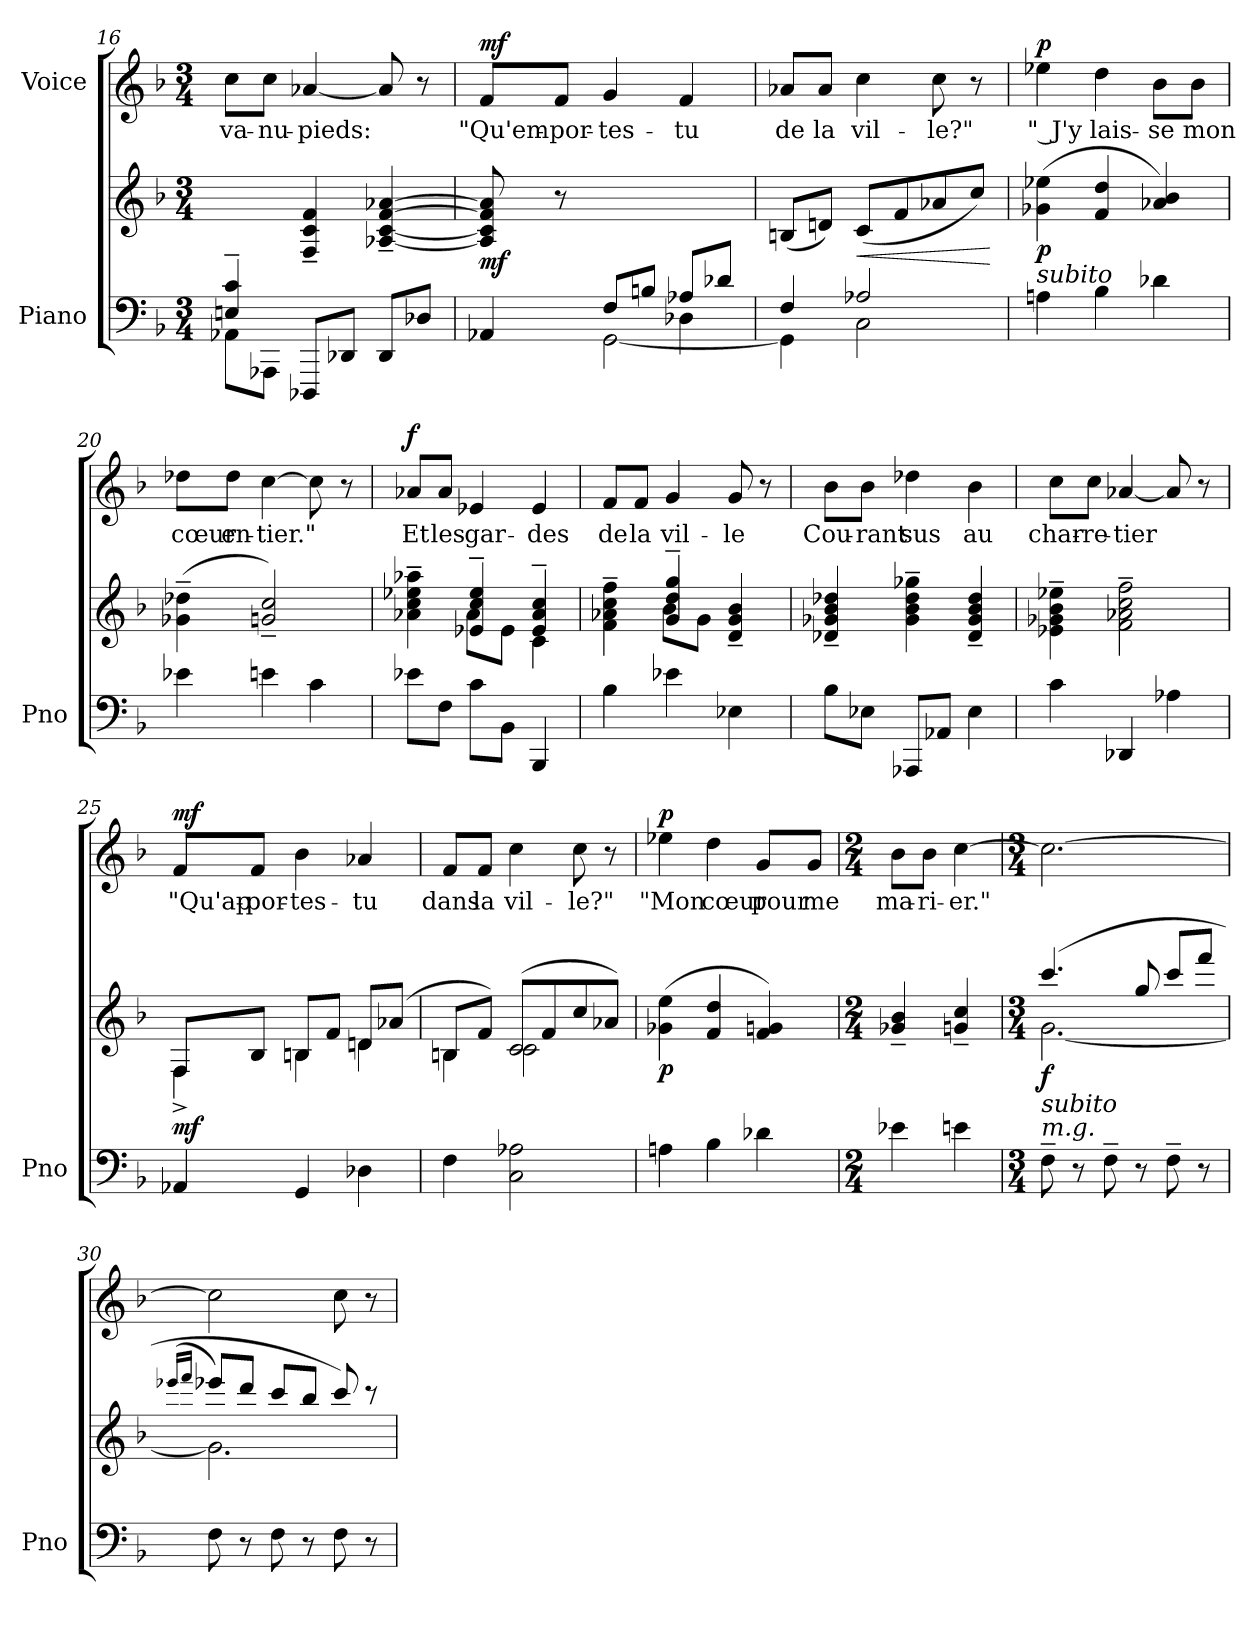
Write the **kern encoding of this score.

**kern	**kern	**dynam	**kern	**text	**dynam
*part2	*part2	*part2	*part1	*part1	*part1
*staff3	*staff2	*staff2/3	*staff1	*staff1	*staff1
*I"Piano	*	*	*I"Voice	*	*
*I'Pno	*	*	*	*	*
*clefF4	*clefG2	*	*clefG2	*	*
*k[b-]	*k[b-]	*	*k[b-]	*	*
*M3/4	*M3/4	*	*M3/4	*	*
=16	=16	=16	=16	=16	=16
*^	*	*	*	*	*
!	!	!	!	!	!LO:LY:b	!
4En/~ 4c/~	8AA-X\L	4ryy	.	8cc\L	va-	.
!	!	!	!	!	!LO:LY:b	!
.	8AAA-X\J	.	.	8cc\J	-nu-	.
!	!	!	!	!	!LO:LY:b	!
2ryy	8DDD-X/L	4F/~ 4c/~ 4f/~	.	[4a-X/	-pieds:	.
.	8DD-X/J	.	.	.	.	.
.	8DD-/L	[4A-X/~ [4c/~ [4f/~ [4a-X/~	.	8a-/]	.	.
.	8D-X/J	.	.	8r	.	.
=17	=17	=17	=17	=17	=17	=17
*	*^	*	*	*	*	*
!	!	!	!	!LO:DY:b	!	!LO:LY:b	!LO:DY:a
4ryy	4AA-X/	2ryy	8A-/] 8c/] 8f/] 8a-/]	mf	8f/L	"Qu'em-	mf
!	!	!	!	!	!	!LO:LY:b	!
.	.	.	8r	.	8f/J	-por-	.
!	!	!	!	!	!	!LO:LY:b	!
8F/L	[2GG\	.	2ryy	.	4g/	-tes-	.
8Bn/J	.	.	.	.	.	.	.
!	!	!	!	!	!	!LO:LY:b	!
8A-X/L	.	4D-X\	.	.	4f/	-tu	.
8d-X/J	.	.	.	.	.	.	.
*	*v	*v	*	*	*	*	*
=18	=18	=18	=18	=18	=18	=18
!	!	!	!	!	!LO:LY:b	!
4F/	4GG\]	(<8Bn/L	.	8a-X/L	de	.
!	!	!	!	!	!LO:LY:b	!
.	.	8dn/J)	.	8a-/J	la	.
!	!	!	!LO:HP:b	!	!LO:LY:b	!
2A-X/	2C\	(<8c/L	<	4cc\	vil-	.
.	.	8f/	.	.	.	.
!	!	!	!	!	!LO:LY:b	!
.	.	8a-X/	.	8cc\	-le?"	.
.	.	8cc/J)	.	8r	.	.
*v	*v	*	*	*	*	*
.	.	[	.	.	.
!!LO:PB:g=z
=19	=19	=19	=19	=19	=19
!	!LO:TX:b:i:t=subito	!	!	!	!
!	!	!LO:DY:b	!	!LO:LY:b	!LO:DY:a
4An\	(>4g-X\ 4ee-X\	p	4ee-X\	" J'y	p
!	!	!	!	!LO:LY:b	!
4B-\	4f/ 4dd/	.	4dd\	lais-	.
!	!	!	!	!LO:LY:b	!
4d-X\	4a-X/ 4b-/)	.	8b-\L	-se	.
!	!	!	!	!LO:LY:b	!
.	.	.	8b-\J	mon	.
=20	=20	=20	=20	=20	=20
!	!	!	!	!LO:LY:b	!
4e-X\	(>4g-X\~ 4dd-X\~	.	8dd-X\L	cœur	.
!	!	!	!	!LO:LY:b	!
.	.	.	8dd-\J	en-	.
!	!	!	!	!LO:LY:b	!
4en\	2gn/~ 2cc/~)	.	[4cc\	-tier."	.
4c\	.	.	8cc\]	.	.
.	.	.	8r	.	.
=21	=21	=21	=21	=21	=21
*	*^	*	*	*	*
!	!	!	!	!	!LO:LY:b	!LO:DY:a
8e-X\L	4a-X\~ 4cc\~ 4ee-X\~ 4aa-X\~	4ryy	.	8a-X/L	Et	f
!	!	!	!	!	!LO:LY:b	!
8F\J	.	.	.	8a-/J	les	.
!	!	!	!	!	!LO:LY:b	!
8c\L	4e-X/~ 4cc/~ 4ee-/~	8a-\L	.	4e-X/	gar-	.
8BB-\J	.	8e-\J	.	.	.	.
!	!	!	!	!	!LO:LY:b	!
4BBB-/	4e-/~ 4a-/~ 4cc/~	4c\	.	4e-/	-des	.
=22	=22	=22	=22	=22	=22	=22
!	!	!	!	!	!LO:LY:b	!
4B-\	4f\~ 4a-X\~ 4cc\~ 4ff\~	4ryy	.	8f/L	de	.
!	!	!	!	!	!LO:LY:b	!
.	.	.	.	8f/J	la	.
!	!	!	!	!	!LO:LY:b	!
4e-X\	4g/~ 4dd/~ 4gg/~	8b-\L	.	4g/	vil-	.
.	.	8g\J	.	.	.	.
!	!	!	!	!	!LO:LY:b	!
4E-X\	4d/~ 4g/~ 4b-/~	4ryy	.	8g/	-le	.
.	.	.	.	8r	.	.
*	*v	*v	*	*	*	*
=23	=23	=23	=23	=23	=23
!	!	!	!	!LO:LY:b	!
8B-\L	4d-X/~ 4g-X/~ 4b-/~ 4dd-X/~	.	8b-\L	Cou-	.
!	!	!	!	!LO:LY:b	!
8E-X\J	.	.	8b-\J	-rant	.
!	!	!	!	!LO:LY:b	!
8AAA-X/L	4g-\~ 4b-\~ 4dd-\~ 4gg-X\~	.	4dd-X\	sus	.
8AA-X/J	.	.	.	.	.
!	!	!	!	!LO:LY:b	!
4E-\	4d-/~ 4g-/~ 4b-/~ 4dd-/~	.	4b-\	au	.
!!LO:LB:g=z
=24	=24	=24	=24	=24	=24
!	!	!	!	!LO:LY:b	!
4c\	4e-X\~ 4g-X\~ 4b-\~ 4ee-X\~	.	8cc\L	char-	.
!	!	!	!	!LO:LY:b	!
.	.	.	8cc\J	-re-	.
!	!	!	!	!LO:LY:b	!
4DD-X/	2f\~ 2a-X\~ 2cc\~ 2ff\~	.	[4a-X/	-tier	.
4A-X\	.	.	8a-/]	.	.
.	.	.	8r	.	.
=25	=25	=25	=25	=25	=25
*	*^	*	*	*	*
!	!	!	!LO:DY:b	!	!LO:LY:b	!LO:DY:a
4AA-X/	8F/L	(<4F^\	mf	8f/L	"Qu'ap-	mf
!	!	!	!	!	!LO:LY:b	!
.	(8B-/J	.	.	8f/J	-por-	.
!	!	!	!	!	!LO:LY:b	!
4GG/)	8Bni/L	(<4B\	.	4b-i\	-tes-	.
.	(8f/J	.	.	.	.	.
!	!	!	!	!	!LO:LY:b	!
4D-X\	8dn/L	4d\	.	4a-X/	-tu	.
.	(8a-X/J	.	.	.	.	.
=26	=26	=26	=26	=26	=26	=26
!	!	!	!	!	!LO:LY:b	!
4F\	8Bn/L	4B\	.	8f/L	dans	.
!	!	!	!	!	!LO:LY:b	!
.	8f/J)	.	.	8f/J	la	.
!	!LO:N:head=open	!	!	!	!LO:LY:b	!
2C\ 2A-X\	(<8c/L	2c\	.	4cc\	vil-	.
.	8f/	.	.	.	.	.
!	!	!	!	!	!LO:LY:b	!
.	8cc/	.	.	8cc\	-le?"	.
.	8a-X/J)	.	.	8r	.	.
*	*v	*v	*	*	*	*
=27	=27	=27	=27	=27	=27
!	!	!LO:DY:b	!	!LO:LY:b	!LO:DY:a
4An\	(>4g-X\ 4ee\	p	4ee-X\	"Mon	p
!	!	!	!	!LO:LY:b	!
4B-\	4f/ 4dd/	.	4dd\	cœur	.
!	!	!	!	!LO:LY:b	!
4d-X\	4f/ 4gn/)	.	8g/L	pour	.
!	!	!	!	!LO:LY:b	!
.	.	.	8g/J	me	.
=28	=28	=28	=28	=28	=28
*M2/4	*M2/4	*	*M2/4	*	*
!	!	!	!	!LO:LY:b	!
4e-X\	4g-X/~ 4b-/~	.	8b-\L	ma-	.
!	!	!	!	!LO:LY:b	!
.	.	.	8b-\J	-ri-	.
!	!	!	!	!LO:LY:b	!
4en\	4gn/~ 4cc/~	.	[4cc\	-er."	.
!!LO:LB:g=z
=29	=29	=29	=29	=29	=29
*M3/4	*M3/4	*	*M3/4	*	*
*	*^	*	*	*	*
!	!LO:TX:b:i:t=subito	!	!	!	!	!
!	!LO:TX:b:i:t=m.g.	!	!	!	!	!
!	!	!	!LO:DY:b	!	!	!
8F~\	(>4.ccc/	[2.g\	f	2.cc\_	.	.
8r	.	.	.	.	.	.
8F~\	.	.	.	.	.	.
8r	8gg/	.	.	.	.	.
8F~\	8ccc/L	.	.	.	.	.
8r	8fff/J	.	.	.	.	.
=30	=30	=30	=30	=30	=30	=30
.	(<16qeee-X/LL	.	.	.	.	.
.	16qfff/JJ	.	.	.	.	.
8F\	8eee-/L)	2.g\]	.	2cc\]	.	.
8r	8ddd/J	.	.	.	.	.
8F\	8ccc/L	.	.	.	.	.
8r	8bb-/J	.	.	.	.	.
8F\	8ccc/)	.	.	8cc\	.	.
8r	8r	.	.	8r	.	.
*	*v	*v	*	*	*	*
=	=	=	=	=	=
*-	*-	*-	*-	*-	*-
